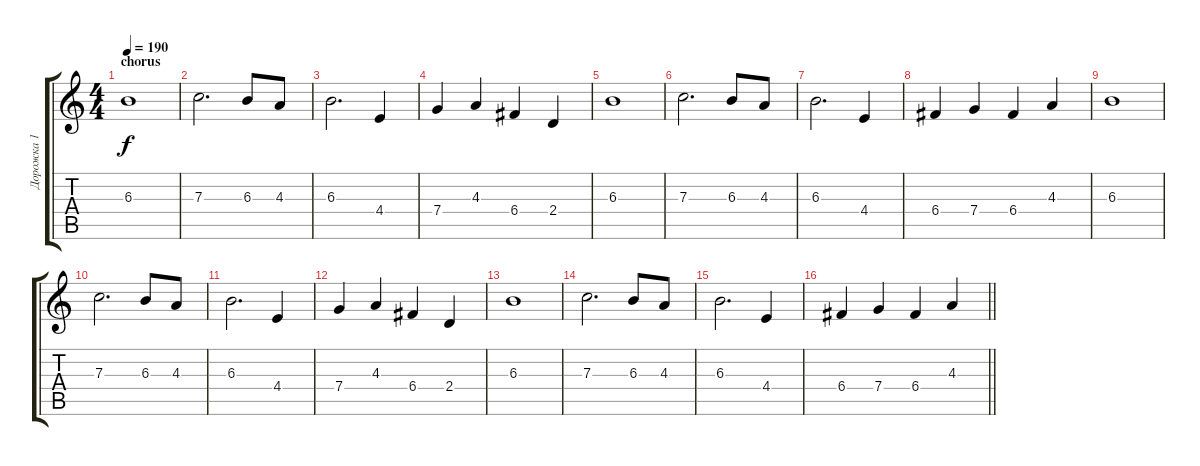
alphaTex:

\track ("Дорожка 1" "Дорожка 1") {instrument distortionguitar}
\staff {score tabs}
\tuning (D4 A3 F3 C3 G2 C2) {hide}
\ts (4 4)
\section ("" "chorus")
\tempo 190
\clef g2
\ks c
6.3.1{dy f} |
7.3.2{d} 6.3.8 4.3.8 |
6.3.2{d} 4.4.4 |
7.4.4 4.3.4 6.4.4 2.4.4 |
6.3.1 |
7.3.2{d} 6.3.8 4.3.8 |
6.3.2{d} 4.4.4 |
6.4.4 7.4.4 6.4.4 4.3.4 |
6.3.1 |
7.3.2{d} 6.3.8 4.3.8 |
6.3.2{d} 4.4.4 |
7.4.4 4.3.4 6.4.4 2.4.4 |
6.3.1 |
7.3.2{d} 6.3.8 4.3.8 |
6.3.2{d} 4.4.4 |
\barLineRight lightlight
6.4.4 7.4.4 6.4.4 4.3.4
